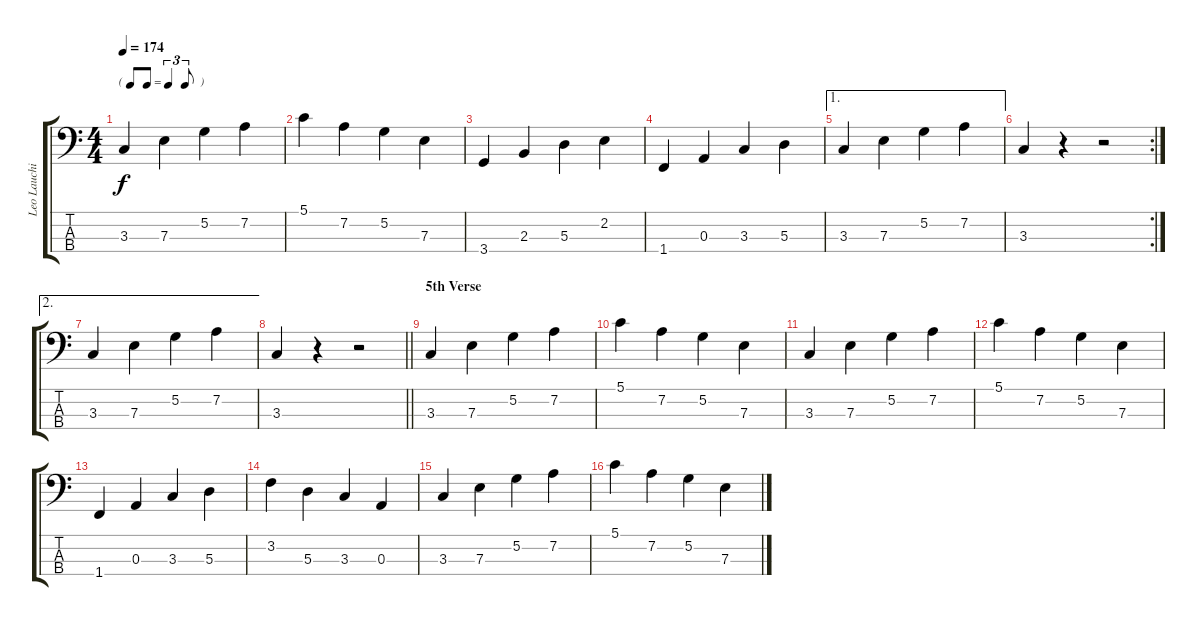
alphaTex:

\track ("Leo Lauchie - Bass" "Leo Lauchi") {instrument electricbassfinger}
\staff {score tabs}
\tuning (G2 D2 A1 E1) {hide}
\ts (4 4)
\tf triplet8th
\tempo 174
\clef f4
\ks c
3.3.4{dy f} 7.3.4 5.2.4 7.2.4 |
5.1.4 7.2.4 5.2.4 7.3.4 |
3.4.4 2.3.4 5.3.4 2.2.4 |
1.4.4 0.3.4 3.3.4 5.3.4 |
\ae 1
3.3.4 7.3.4 5.2.4 7.2.4 |
\rc 2
3.3.4 r.4 r.2 |
\ae 2
3.3.4 7.3.4 5.2.4 7.2.4 |
\barLineRight lightlight
3.3.4 r.4 r.2 |
\section ("" "5th Verse")
3.3.4 7.3.4 5.2.4 7.2.4 |
5.1.4 7.2.4 5.2.4 7.3.4 |
3.3.4 7.3.4 5.2.4 7.2.4 |
5.1.4 7.2.4 5.2.4 7.3.4 |
1.4.4 0.3.4 3.3.4 5.3.4 |
3.2.4 5.3.4 3.3.4 0.3.4 |
3.3.4 7.3.4 5.2.4 7.2.4 |
5.1.4 7.2.4 5.2.4 7.3.4
